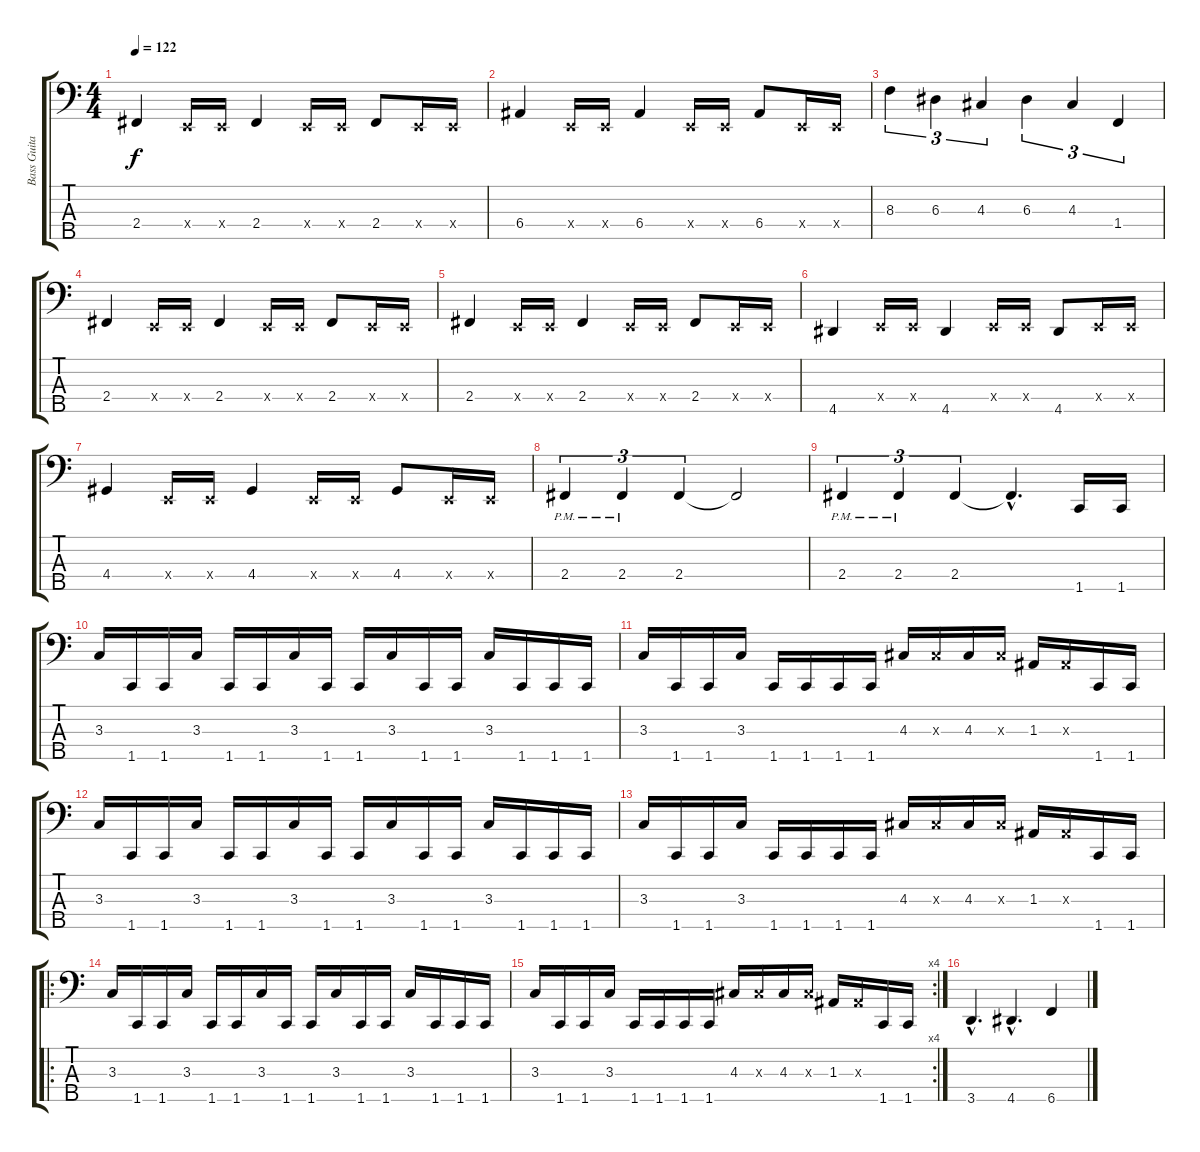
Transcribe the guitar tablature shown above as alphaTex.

\track ("Bass Guitar" "Bass Guita") {instrument electricbasspick}
\staff {score tabs}
\tuning (G2 D2 A1 E1 B0) {hide}
\ts (4 4)
\tempo 122
\clef f4
\ks c
2.4.4{dy f} 0.4{x}.16 0.4{x}.16 2.4.4 0.4{x}.16 0.4{x}.16 2.4.8 0.4{x}.16 0.4{x}.16 |
6.4.4 0.4{x}.16 0.4{x}.16 6.4.4 0.4{x}.16 0.4{x}.16 6.4.8 0.4{x}.16 0.4{x}.16 |
8.3.4{tu (3 2)} 6.3.4{tu (3 2)} 4.3.4{tu (3 2)} 6.3.4{tu (3 2)} 4.3.4{tu (3 2)} 1.4.4{tu (3 2)} |
2.4.4 0.4{x}.16 0.4{x}.16 2.4.4 0.4{x}.16 0.4{x}.16 2.4.8 0.4{x}.16 0.4{x}.16 |
2.4.4 0.4{x}.16 0.4{x}.16 2.4.4 0.4{x}.16 0.4{x}.16 2.4.8 0.4{x}.16 0.4{x}.16 |
4.5.4 0.4{x}.16 0.4{x}.16 4.5.4 0.4{x}.16 0.4{x}.16 4.5.8 0.4{x}.16 0.4{x}.16 |
4.4.4 0.4{x}.16 0.4{x}.16 4.4.4 0.4{x}.16 0.4{x}.16 4.4.8 0.4{x}.16 0.4{x}.16 |
2.4{pm}.4{tu (3 2)} 2.4{pm}.4{tu (3 2)} 2.4.4{tu (3 2)} 2.4{t}.2 |
2.4{pm}.4{tu (3 2)} 2.4{pm}.4{tu (3 2)} 2.4.4{tu (3 2)} 2.4{hac t}.4{d} 1.5.16 1.5.16 |
3.3.16 1.5.16 1.5.16 3.3.16 1.5.16 1.5.16 3.3.16 1.5.16 1.5.16 3.3.16 1.5.16 1.5.16 3.3.16 1.5.16 1.5.16 1.5.16 |
3.3.16 1.5.16 1.5.16 3.3.16 1.5.16 1.5.16 1.5.16 1.5.16 4.3.16 4.3{x}.16 4.3.16 4.3{x}.16 1.3.16 1.3{x}.16 1.5.16 1.5.16 |
3.3.16 1.5.16 1.5.16 3.3.16 1.5.16 1.5.16 3.3.16 1.5.16 1.5.16 3.3.16 1.5.16 1.5.16 3.3.16 1.5.16 1.5.16 1.5.16 |
3.3.16 1.5.16 1.5.16 3.3.16 1.5.16 1.5.16 1.5.16 1.5.16 4.3.16 4.3{x}.16 4.3.16 4.3{x}.16 1.3.16 1.3{x}.16 1.5.16 1.5.16 |
\ro
3.3.16 1.5.16 1.5.16 3.3.16 1.5.16 1.5.16 3.3.16 1.5.16 1.5.16 3.3.16 1.5.16 1.5.16 3.3.16 1.5.16 1.5.16 1.5.16 |
\rc 4
3.3.16 1.5.16 1.5.16 3.3.16 1.5.16 1.5.16 1.5.16 1.5.16 4.3.16 4.3{x}.16 4.3.16 4.3{x}.16 1.3.16 1.3{x}.16 1.5.16 1.5.16 |
3.5{hac}.4{d} 4.5{hac}.4{d} 6.5.4
